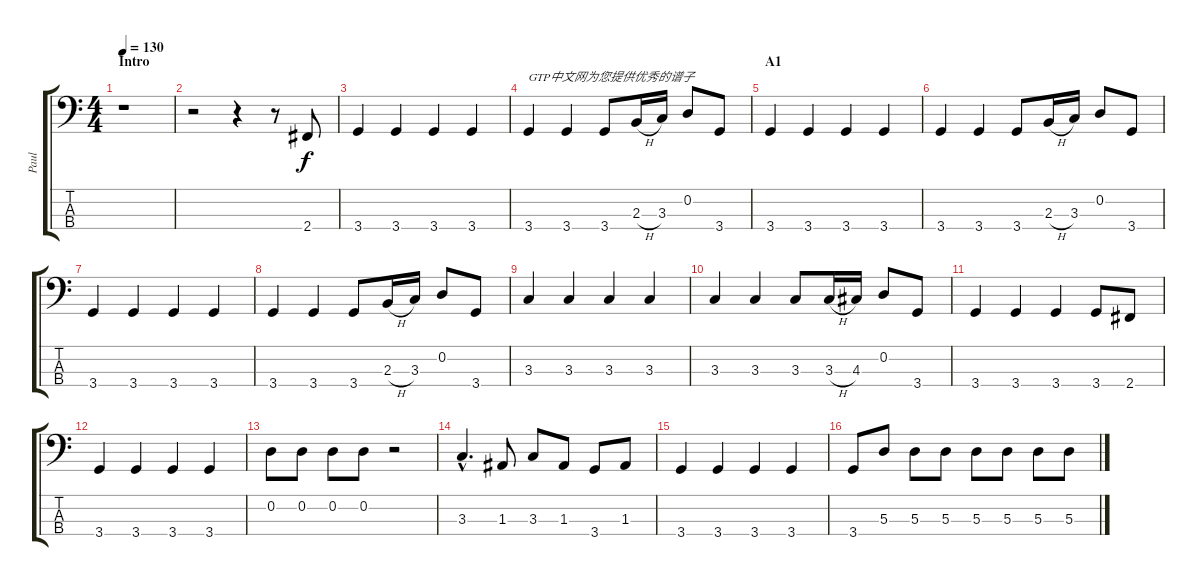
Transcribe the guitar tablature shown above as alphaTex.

\track ("Paul" "Paul") {instrument electricbasspick}
\staff {score tabs}
\tuning (G2 D2 A1 E1) {hide}
\ts (4 4)
\section ("" "Intro")
\tempo 130
\clef f4
\ks c
r.1{dy f instrument electricbasspick} |
r.2 r.4 r.8 2.4.8 |
3.4.4 3.4.4 3.4.4 3.4.4 |
3.4.4{txt "GTP中文网为您提供优秀的谱子"} 3.4.4 3.4.8 2.3{h}.16 3.3.16 0.2.8 3.4.8 |
\section ("" "A1")
3.4.4 3.4.4 3.4.4 3.4.4 |
3.4.4 3.4.4 3.4.8 2.3{h}.16 3.3.16 0.2.8 3.4.8 |
3.4.4 3.4.4 3.4.4 3.4.4 |
3.4.4 3.4.4 3.4.8 2.3{h}.16 3.3.16 0.2.8 3.4.8 |
3.3.4 3.3.4 3.3.4 3.3.4 |
3.3.4 3.3.4 3.3.8 3.3{h}.16 4.3.16 0.2.8 3.4.8 |
3.4.4 3.4.4 3.4.4 3.4.8 2.4.8 |
3.4.4 3.4.4 3.4.4 3.4.4 |
0.2.8 0.2.8 0.2.8 0.2.8 r.2 |
3.3{hac}.4{d} 1.3.8 3.3.8 1.3.8 3.4.8 1.3.8 |
3.4.4 3.4.4 3.4.4 3.4.4 |
3.4.8 5.3.8 5.3.8 5.3.8 5.3.8 5.3.8 5.3.8 5.3.8
